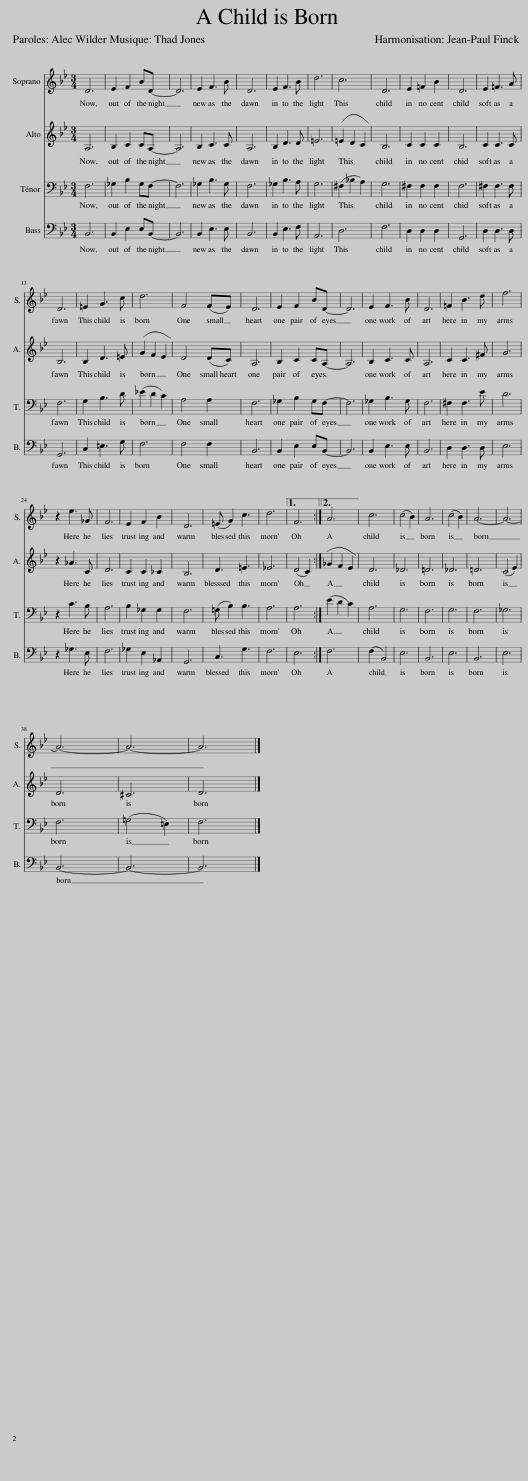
X:1
%%score 1 2 3 4
L:1/8
M:3/4
I:linebreak $
K:Bb
V:1 treble
V:2 treble
V:3 bass
V:4 bass
V:1
 D6 | E2 F2 BD- | D6 | E2 F3 B | D6 | %5
 E2 F3 B | d6 | c6 | D6 | E2 =F2 B2 | %10
 D6 | E2 =F3 A |$ D6 | =E2 G3 c | d6 | %15
 F4 (FE) | D6 | E2 F2 BD- | D6 | E2 F3 B | %20
 D6 | =F2 B3 d | f6 |$ z2 e3 _G | F6 | %25
 E2 F2 B2 | D6 | (=E G2) c3 | d6 |1 F6 :|2 %30
 A6 || c6 | (c4 B2) | A6 | (c4 B2) | %35
 A6- | A6- |$ A6- | A6- | A6 |] %40
V:2
 A,6 | B,2 C2 CA,- | A,6 | B,2 C3 C | A,6 | %5
 B,2 D3 D | =E6 | (=E2 D2) C2 | B,6 | C2 C2 C2 | %10
 B,6 | C2 C3 C |$ B,6 | B,2 D3 =E | (G2 F2) E2 | %15
 D4 (DC) | A,6 | B,2 C2 CA,- | A,6 | B,2 C3 C | %20
 A,6 | C2 C3 ^F | G6 |$ z2 _A3 C | D6 | %25
 C2 C2 _C2 | B,6 | D3 =E3 | _E6 |1 (D4 C2) :|2 %30
 (_G2 F2) E2 || D6 | _D6 | =D6 | _D6 | %35
 =D6 | (C4 E2) |$ D6 | ^C6 | D6 |] %40
V:3
 F,6 | _G,2 B,2 G,F,- | F,6 | _G,2 B,3 G, | F,6 | %5
 _G,2 B,3 A, | G,6 | (^F,2 _B,2) A,2 | G,6 | ^F,2 F,2 F,2 | %10
 F,6 | ^F,2 F,3 F, |$ F,6 | G,2 B,3 D | (_E2 D2) C2 | %15
 A,4 A,2 | F,6 | _G,2 B,2 G,F,- | F,6 | _G,2 B,3 G, | %20
 F,6 | ^F,2 F,3 E | D6 |$ z2 C3 B, | A,6 | %25
 B,2 _G,2 G,2 | F,6 | (=G, B,2) B,3 | A,6 |1 A,6 :|2 %30
 (E2 D2) C2 || A,6 | G,6 | F,6 | G,6 | %35
 F,6 | _G,6 |$ F,6 | (=G,4 =E,2) | F,6 |] %40
V:4
 B,,6 | B,,2 E,2 E,B,,- | B,,6 | B,,2 E,3 E, | B,,6 | %5
 B,,2 E,3 F, | A,,6 | D,6 | F,6 | D,2 D,2 D,2 | %10
 G,,6 | D,2 D,3 D, |$ G,,6 | C,2 =E,3 G, | F,6 | %15
 F,4 F,2 | B,,6 | B,,2 E,2 E,B,,- | B,,6 | B,,2 E,3 E, | %20
 B,,6 | D,2 D,3 D, | E,6 |$ z2 _G,3 E, | F,6 | %25
 _G,2 E,2 _A,,2 | G,,6 | C,3 G,3 | F,6 |1 E,6 :|2 %30
 F,6 || (F,2 B,,4) | E,6 | B,,6 | E,6 | %35
 B,,6 | E,6 |$ B,,6- | B,,6- | B,,6 |] %40
